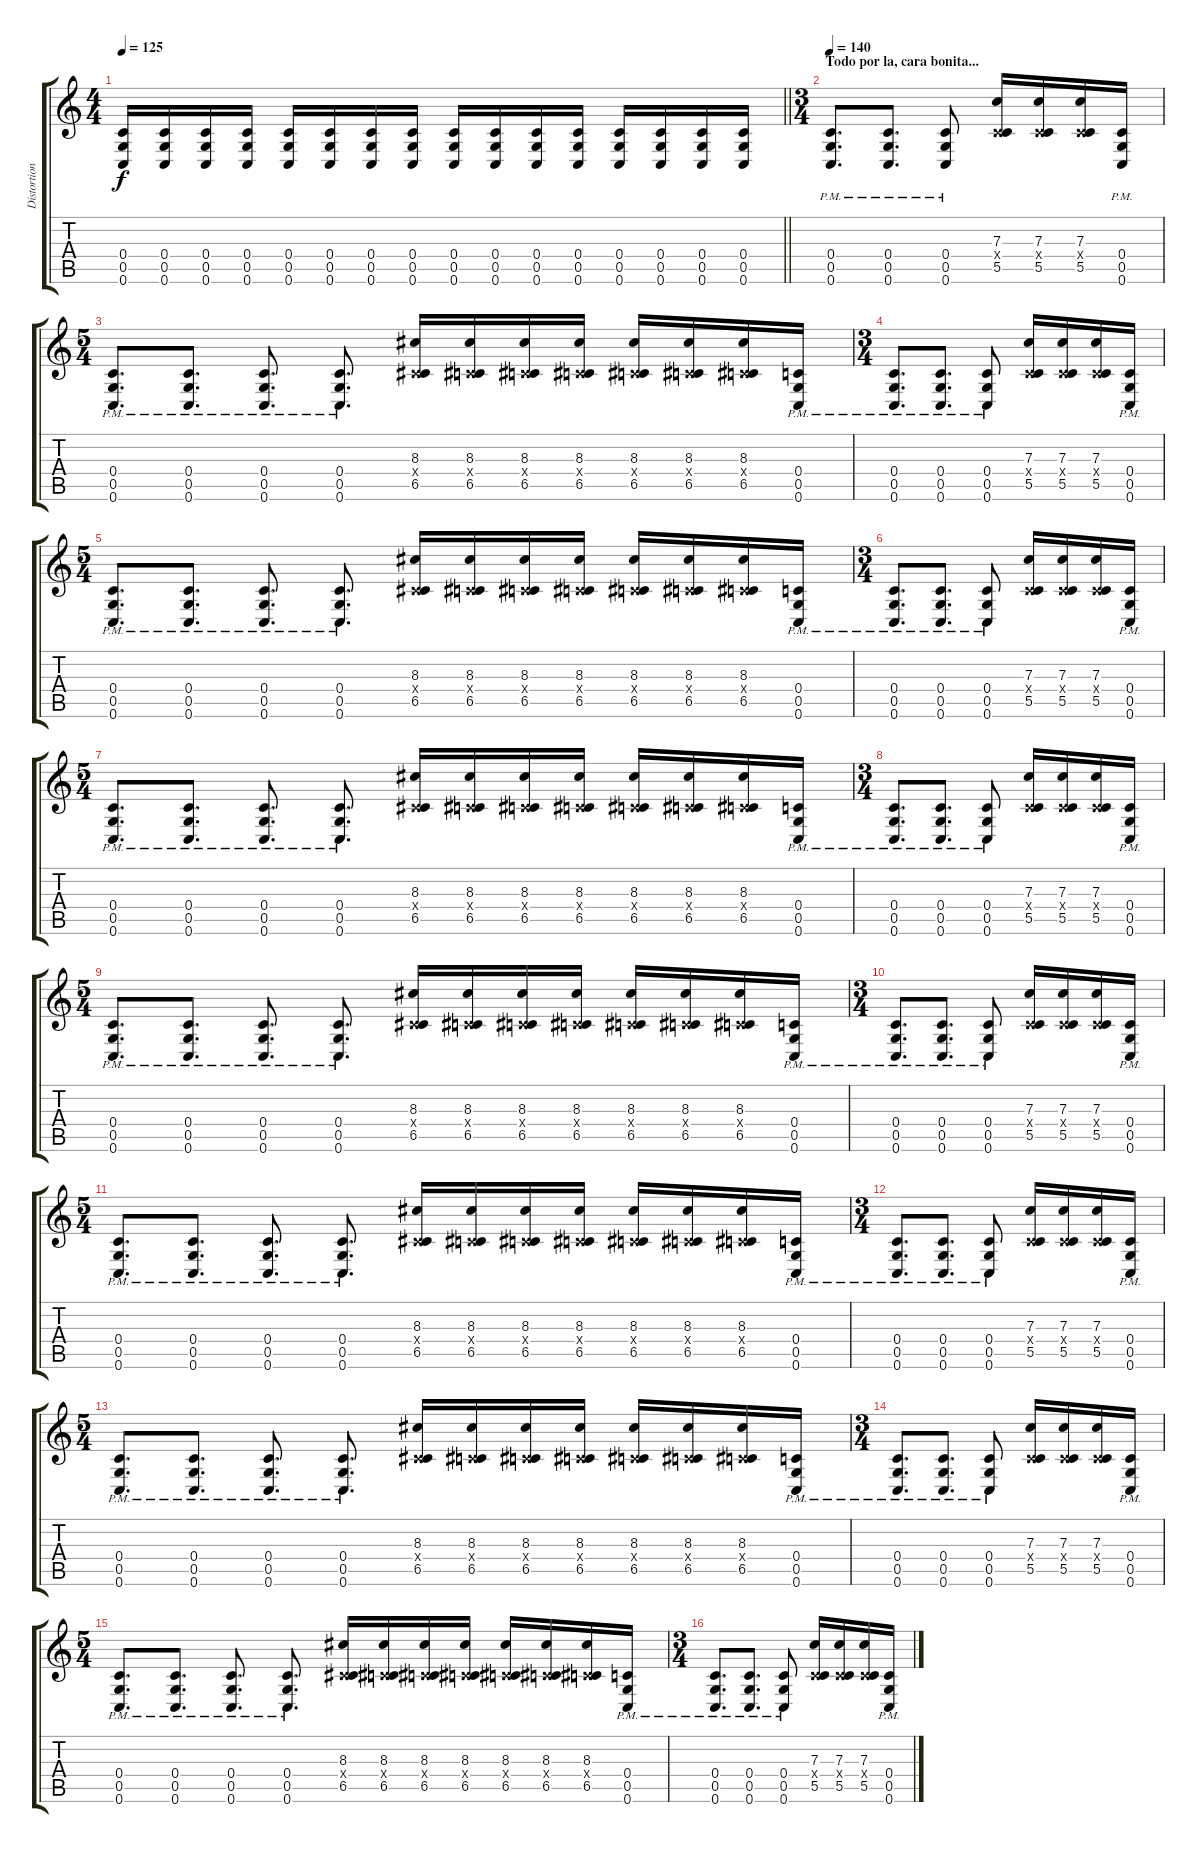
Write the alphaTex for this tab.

\track ("Distortion guitar" "Distortion") {instrument overdrivenguitar}
\staff {score tabs}
\tuning (D4 A3 F3 C3 G2 C2) {hide}
\ts (4 4)
\tempo 125
\clef g2
\barLineRight lightlight
\ks c
(0.4 0.5 0.6).16{dy f} (0.4 0.5 0.6).16 (0.4 0.5 0.6).16 (0.4 0.5 0.6).16 (0.4 0.5 0.6).16 (0.4 0.5 0.6).16 (0.4 0.5 0.6).16 (0.4 0.5 0.6).16 (0.4 0.5 0.6).16 (0.4 0.5 0.6).16 (0.4 0.5 0.6).16 (0.4 0.5 0.6).16 (0.4 0.5 0.6).16 (0.4 0.5 0.6).16 (0.4 0.5 0.6).16 (0.4 0.5 0.6).16 |
\ts (3 4)
\section ("" "Todo por la, cara bonita...")
\tempo 140
(0.4{pm} 0.5{pm} 0.6{pm}).8{d} (0.4{pm} 0.5{pm} 0.6{pm}).8{d} (0.4{pm} 0.5{pm} 0.6{pm}).8 (7.3 0.4{x} 5.5).16 (7.3 0.4{x} 5.5).16 (7.3 0.4{x} 5.5).16 (0.4{pm} 0.5{pm} 0.6{pm}).16 |
\ts (5 4)
(0.4{pm} 0.5{pm} 0.6{pm}).8{d} (0.4{pm} 0.5{pm} 0.6{pm}).8{d} (0.4{pm} 0.5{pm} 0.6{pm}).8{d} (0.4{pm} 0.5{pm} 0.6{pm}).8{d} (8.3 0.4{x} 6.5).16 (8.3 0.4{x} 6.5).16 (8.3 0.4{x} 6.5).16 (8.3 0.4{x} 6.5).16 (8.3 0.4{x} 6.5).16 (8.3 0.4{x} 6.5).16 (8.3 0.4{x} 6.5).16 (0.4{pm} 0.5{pm} 0.6{pm}).16 |
\ts (3 4)
(0.4{pm} 0.5{pm} 0.6{pm}).8{d} (0.4{pm} 0.5{pm} 0.6{pm}).8{d} (0.4{pm} 0.5{pm} 0.6{pm}).8 (7.3 0.4{x} 5.5).16 (7.3 0.4{x} 5.5).16 (7.3 0.4{x} 5.5).16 (0.4{pm} 0.5{pm} 0.6{pm}).16 |
\ts (5 4)
(0.4{pm} 0.5{pm} 0.6{pm}).8{d} (0.4{pm} 0.5{pm} 0.6{pm}).8{d} (0.4{pm} 0.5{pm} 0.6{pm}).8{d} (0.4{pm} 0.5{pm} 0.6{pm}).8{d} (8.3 0.4{x} 6.5).16 (8.3 0.4{x} 6.5).16 (8.3 0.4{x} 6.5).16 (8.3 0.4{x} 6.5).16 (8.3 0.4{x} 6.5).16 (8.3 0.4{x} 6.5).16 (8.3 0.4{x} 6.5).16 (0.4{pm} 0.5{pm} 0.6{pm}).16 |
\ts (3 4)
(0.4{pm} 0.5{pm} 0.6{pm}).8{d} (0.4{pm} 0.5{pm} 0.6{pm}).8{d} (0.4{pm} 0.5{pm} 0.6{pm}).8 (7.3 0.4{x} 5.5).16 (7.3 0.4{x} 5.5).16 (7.3 0.4{x} 5.5).16 (0.4{pm} 0.5{pm} 0.6{pm}).16 |
\ts (5 4)
(0.4{pm} 0.5{pm} 0.6{pm}).8{d} (0.4{pm} 0.5{pm} 0.6{pm}).8{d} (0.4{pm} 0.5{pm} 0.6{pm}).8{d} (0.4{pm} 0.5{pm} 0.6{pm}).8{d} (8.3 0.4{x} 6.5).16 (8.3 0.4{x} 6.5).16 (8.3 0.4{x} 6.5).16 (8.3 0.4{x} 6.5).16 (8.3 0.4{x} 6.5).16 (8.3 0.4{x} 6.5).16 (8.3 0.4{x} 6.5).16 (0.4{pm} 0.5{pm} 0.6{pm}).16 |
\ts (3 4)
(0.4{pm} 0.5{pm} 0.6{pm}).8{d} (0.4{pm} 0.5{pm} 0.6{pm}).8{d} (0.4{pm} 0.5{pm} 0.6{pm}).8 (7.3 0.4{x} 5.5).16 (7.3 0.4{x} 5.5).16 (7.3 0.4{x} 5.5).16 (0.4{pm} 0.5{pm} 0.6{pm}).16 |
\ts (5 4)
(0.4{pm} 0.5{pm} 0.6{pm}).8{d} (0.4{pm} 0.5{pm} 0.6{pm}).8{d} (0.4{pm} 0.5{pm} 0.6{pm}).8{d} (0.4{pm} 0.5{pm} 0.6{pm}).8{d} (8.3 0.4{x} 6.5).16 (8.3 0.4{x} 6.5).16 (8.3 0.4{x} 6.5).16 (8.3 0.4{x} 6.5).16 (8.3 0.4{x} 6.5).16 (8.3 0.4{x} 6.5).16 (8.3 0.4{x} 6.5).16 (0.4{pm} 0.5{pm} 0.6{pm}).16 |
\ts (3 4)
(0.4{pm} 0.5{pm} 0.6{pm}).8{d} (0.4{pm} 0.5{pm} 0.6{pm}).8{d} (0.4{pm} 0.5{pm} 0.6{pm}).8 (7.3 0.4{x} 5.5).16 (7.3 0.4{x} 5.5).16 (7.3 0.4{x} 5.5).16 (0.4{pm} 0.5{pm} 0.6{pm}).16 |
\ts (5 4)
(0.4{pm} 0.5{pm} 0.6{pm}).8{d} (0.4{pm} 0.5{pm} 0.6{pm}).8{d} (0.4{pm} 0.5{pm} 0.6{pm}).8{d} (0.4{pm} 0.5{pm} 0.6{pm}).8{d} (8.3 0.4{x} 6.5).16 (8.3 0.4{x} 6.5).16 (8.3 0.4{x} 6.5).16 (8.3 0.4{x} 6.5).16 (8.3 0.4{x} 6.5).16 (8.3 0.4{x} 6.5).16 (8.3 0.4{x} 6.5).16 (0.4{pm} 0.5{pm} 0.6{pm}).16 |
\ts (3 4)
(0.4{pm} 0.5{pm} 0.6{pm}).8{d} (0.4{pm} 0.5{pm} 0.6{pm}).8{d} (0.4{pm} 0.5{pm} 0.6{pm}).8 (7.3 0.4{x} 5.5).16 (7.3 0.4{x} 5.5).16 (7.3 0.4{x} 5.5).16 (0.4{pm} 0.5{pm} 0.6{pm}).16 |
\ts (5 4)
(0.4{pm} 0.5{pm} 0.6{pm}).8{d} (0.4{pm} 0.5{pm} 0.6{pm}).8{d} (0.4{pm} 0.5{pm} 0.6{pm}).8{d} (0.4{pm} 0.5{pm} 0.6{pm}).8{d} (8.3 0.4{x} 6.5).16 (8.3 0.4{x} 6.5).16 (8.3 0.4{x} 6.5).16 (8.3 0.4{x} 6.5).16 (8.3 0.4{x} 6.5).16 (8.3 0.4{x} 6.5).16 (8.3 0.4{x} 6.5).16 (0.4{pm} 0.5{pm} 0.6{pm}).16 |
\ts (3 4)
(0.4{pm} 0.5{pm} 0.6{pm}).8{d} (0.4{pm} 0.5{pm} 0.6{pm}).8{d} (0.4{pm} 0.5{pm} 0.6{pm}).8 (7.3 0.4{x} 5.5).16 (7.3 0.4{x} 5.5).16 (7.3 0.4{x} 5.5).16 (0.4{pm} 0.5{pm} 0.6{pm}).16 |
\ts (5 4)
(0.4{pm} 0.5{pm} 0.6{pm}).8{d} (0.4{pm} 0.5{pm} 0.6{pm}).8{d} (0.4{pm} 0.5{pm} 0.6{pm}).8{d} (0.4{pm} 0.5{pm} 0.6{pm}).8{d} (8.3 0.4{x} 6.5).16 (8.3 0.4{x} 6.5).16 (8.3 0.4{x} 6.5).16 (8.3 0.4{x} 6.5).16 (8.3 0.4{x} 6.5).16 (8.3 0.4{x} 6.5).16 (8.3 0.4{x} 6.5).16 (0.4{pm} 0.5{pm} 0.6{pm}).16 |
\ts (3 4)
(0.4{pm} 0.5{pm} 0.6{pm}).8{d} (0.4{pm} 0.5{pm} 0.6{pm}).8{d} (0.4{pm} 0.5{pm} 0.6{pm}).8 (7.3 0.4{x} 5.5).16 (7.3 0.4{x} 5.5).16 (7.3 0.4{x} 5.5).16 (0.4{pm} 0.5{pm} 0.6{pm}).16
